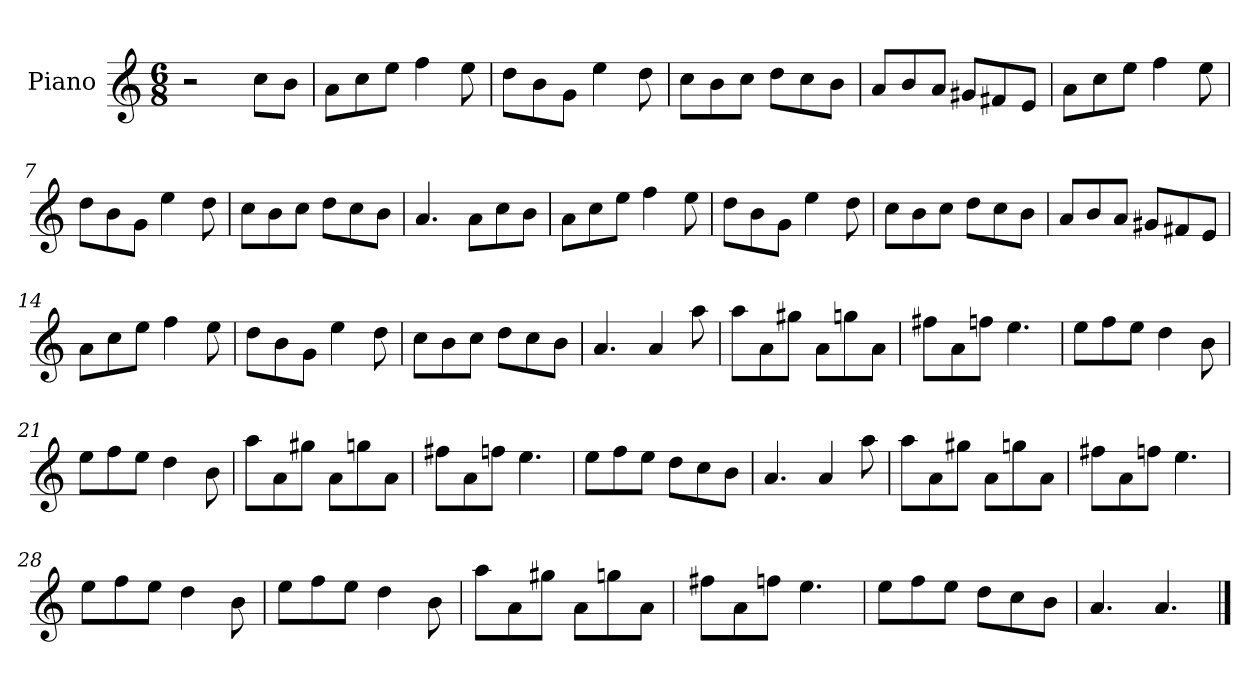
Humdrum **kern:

**kern
*part1
*staff1
*I"Piano
*I'Pno
*clefG2
*k[]
*M6/8
=1
2r
8cc\L
8b\J
=2
8a\L
8cc\
8ee\J
4ff\
8ee\
=3
8dd\L
8b\
8g\J
4ee\
8dd\
=4
8cc\L
8b\
8cc\J
8dd\L
8cc\
8b\J
=5
8a/L
8b/
8a/J
8g#X/L
8f#X/
8e/J
=6
8a\L
8cc\
8ee\J
4ff\
8ee\
=7
8dd\L
8b\
8g\J
4ee\
8dd\
=8
8cc\L
8b\
8cc\J
8dd\L
8cc\
8b\J
=9
4.a/
8a\L
8cc\
8b\J
=10
8a\L
8cc\
8ee\J
4ff\
8ee\
=11
8dd\L
8b\
8g\J
4ee\
8dd\
=12
8cc\L
8b\
8cc\J
8dd\L
8cc\
8b\J
=13
8a/L
8b/
8a/J
8g#X/L
8f#X/
8e/J
=14
8a\L
8cc\
8ee\J
4ff\
8ee\
=15
8dd\L
8b\
8g\J
4ee\
8dd\
=16
8cc\L
8b\
8cc\J
8dd\L
8cc\
8b\J
=17
4.a/
4a/
8aa\
=18
8aa\L
8a\
8gg#X\J
8a\L
8ggn\
8a\J
=19
8ff#X\L
8a\
8ffn\J
4.ee\
=20
8ee\L
8ff\
8ee\J
4dd\
8b\
=21
8ee\L
8ff\
8ee\J
4dd\
8b\
=22
8aa\L
8a\
8gg#X\J
8a\L
8ggn\
8a\J
=23
8ff#X\L
8a\
8ffn\J
4.ee\
=24
8ee\L
8ff\
8ee\J
8dd\L
8cc\
8b\J
=25
4.a/
4a/
8aa\
=26
8aa\L
8a\
8gg#X\J
8a\L
8ggn\
8a\J
=27
8ff#X\L
8a\
8ffn\J
4.ee\
=28
8ee\L
8ff\
8ee\J
4dd\
8b\
=29
8ee\L
8ff\
8ee\J
4dd\
8b\
=30
8aa\L
8a\
8gg#X\J
8a\L
8ggn\
8a\J
=31
8ff#X\L
8a\
8ffn\J
4.ee\
=32
8ee\L
8ff\
8ee\J
8dd\L
8cc\
8b\J
=33
4.a/
4.a/
==
*-
